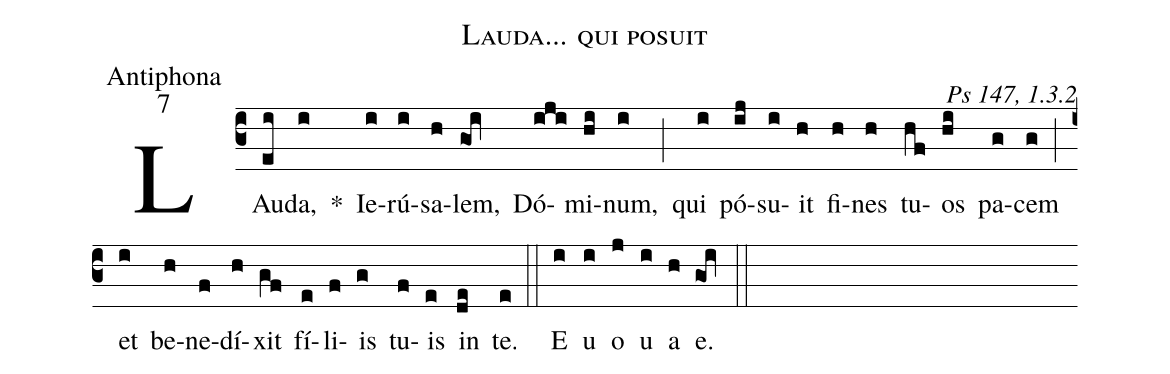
name:Lauda... qui posuit;
office-part:Antiphona;
mode:7;
commentary:Ps 147, 1.3.2;
%%
(c3) LAu(ei)da,(i) <sp>*</sp>() Ie(i)rú(i)sa(h)lem,(goi) Dó(iji)mi(hi)num,(i) (;) qui(i) pó(ij)su(i)it(h) fi(h)nes(h) tu(hf)os(hi) pa(g)cem(g) (;) et(i) be(h)ne(f)dí(h)xit(gf) fí(e)li(f)is(g) tu(f)is(e) in(de) te.(e) (::)
<eu>E(i) u(i) o(j) u(i) a(h) e.(goi) </eu>(::)
